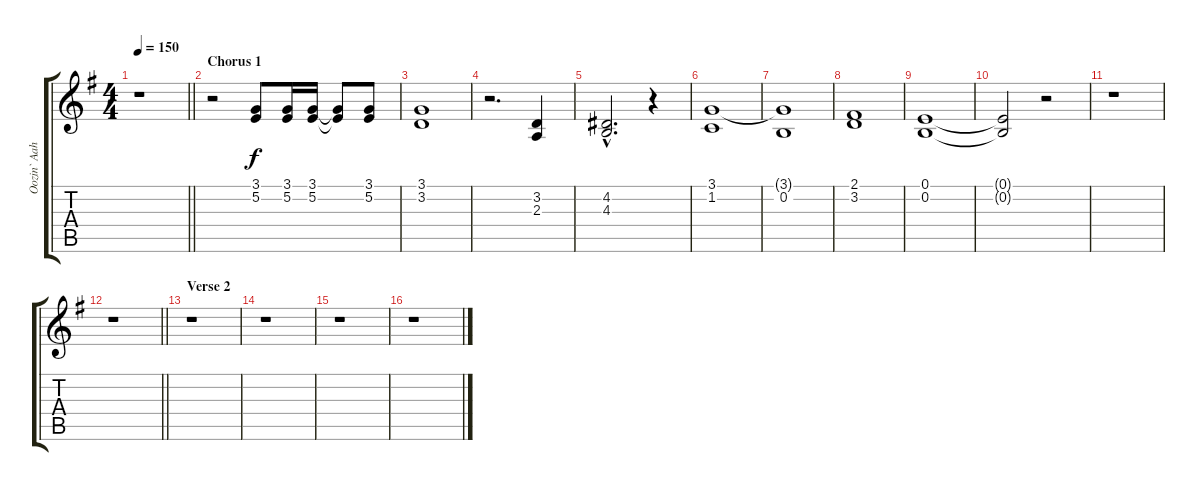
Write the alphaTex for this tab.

\track ("Oozin` Aahs" "Oozin` Aah") {instrument choiraahs}
\staff {score tabs}
\tuning (E4 B3 G3 D3 A2 E2) {hide}
\ts (4 4)
\tempo 150
\clef g2
\barLineRight lightlight
\ks eminor
r.1{dy f} |
\section ("" "Chorus 1")
r.2 (3.1 5.2).8 (3.1 5.2).16 (3.1 5.2).16 (3.1{t} 5.2{t}).8 (3.1 5.2).8 |
(3.1 3.2).1 |
r.2{d} (3.2 2.3).4 |
(4.2{hac} 4.3{hac}).2{d} r.4 |
(3.1 1.2).1 |
(3.1{t} 0.2).1 |
(2.1 3.2).1 |
(0.1 0.2).1 |
(0.1{t} 0.2{t}).2 r.2 |
r.1 |
\barLineRight lightlight
r.1 |
\section ("" "Verse 2")
r.1 |
r.1 |
r.1 |
r.1
